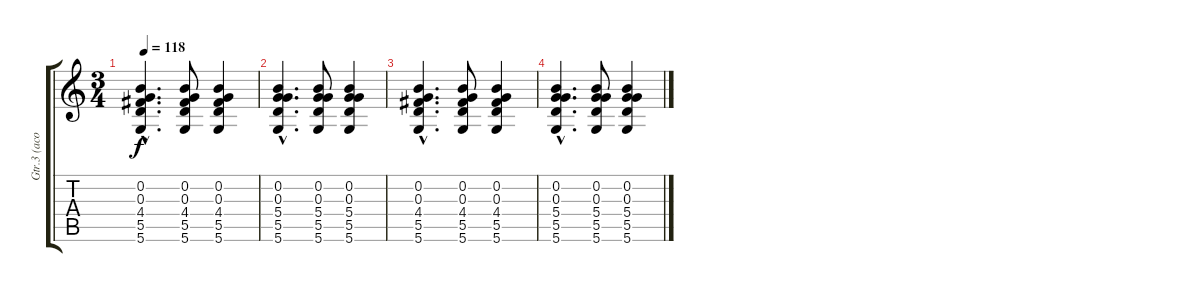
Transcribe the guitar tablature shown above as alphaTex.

\track ("Gtr.3 (acous.)" "Gtr.3 (aco") {instrument acousticguitarsteel}
\staff {score tabs}
\tuning (E4 B3 G3 D3 A2 D2) {hide}
\ts (3 4)
\tempo 118
\clef g2
\ks c
(0.2{hac} 0.3{hac} 4.4{hac} 5.5{hac} 5.6{hac}).4{d dy f} (0.2 0.3 4.4 5.5 5.6).8 (0.2 0.3 4.4 5.5 5.6).4 |
(0.2{hac} 0.3{hac} 5.4{hac} 5.5{hac} 5.6{hac}).4{d} (0.2 0.3 5.4 5.5 5.6).8 (0.2 0.3 5.4 5.5 5.6).4 |
(0.2{hac} 0.3{hac} 4.4{hac} 5.5{hac} 5.6{hac}).4{d} (0.2 0.3 4.4 5.5 5.6).8 (0.2 0.3 4.4 5.5 5.6).4 |
(0.2{hac} 0.3{hac} 5.4{hac} 5.5{hac} 5.6{hac}).4{d} (0.2 0.3 5.4 5.5 5.6).8 (0.2 0.3 5.4 5.5 5.6).4
